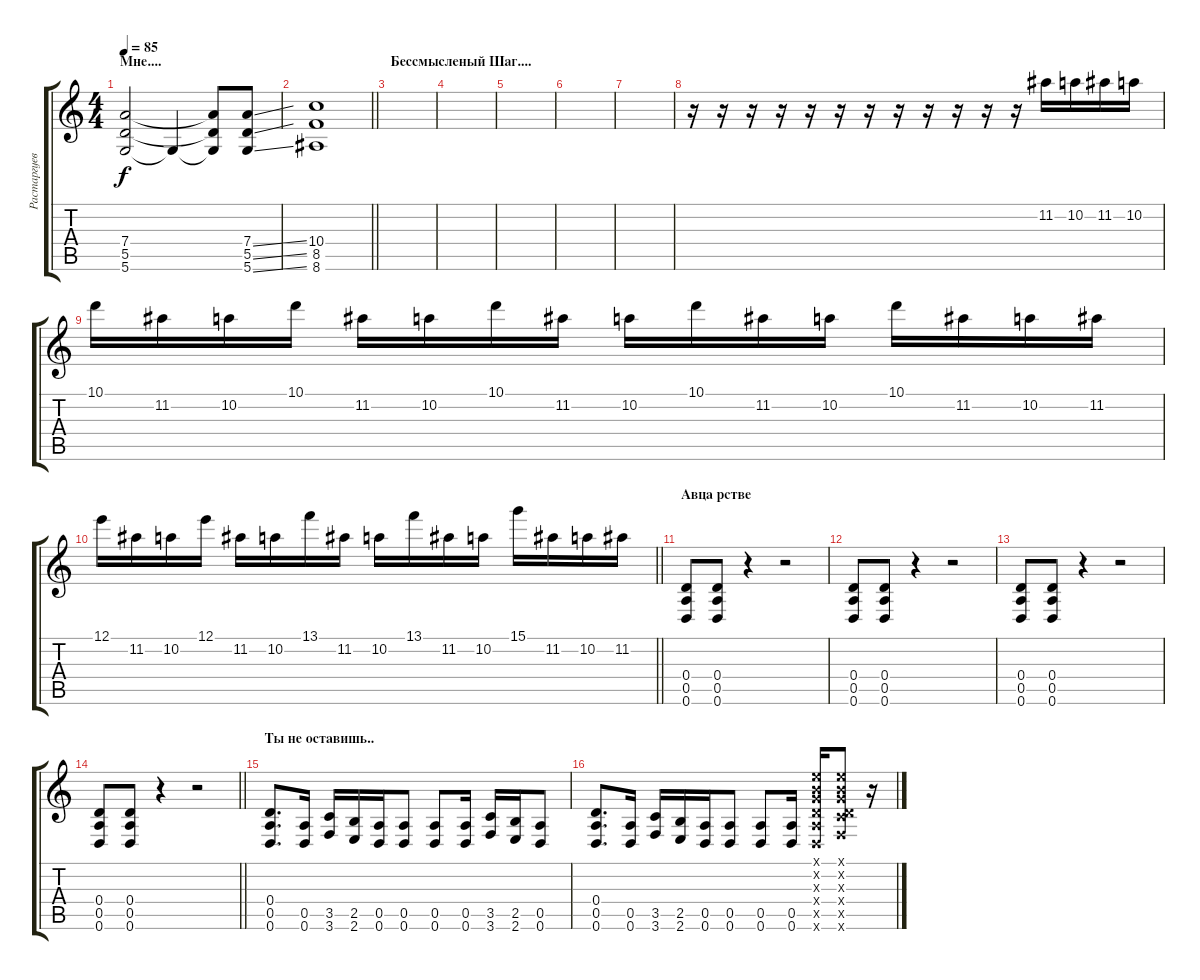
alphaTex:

\track ("Растаргуев" "Растаргуев") {instrument distortionguitar}
\staff {score tabs}
\tuning (E4 B3 G3 D3 A2 D2) {hide}
\ts (4 4)
\section ("" "Мне....")
\tempo 85
\clef g2
\ks c
(7.4 5.5 5.6).2{dy f} 5.6{t}.4 (7.4{t} 5.5{t} 5.6{t}).8 (7.4{ss} 5.5{ss} 5.6{ss}).8 |
\barLineRight lightlight
(10.4 8.5 8.6).1 |
\section ("" "Бессмысленый Шаг....")
|
|
|
|
|
r.16 r.16 r.16 r.16 r.16 r.16 r.16 r.16 r.16 r.16 r.16 r.16 11.2.16 10.2.16 11.2.16 10.2.16 |
10.1.16 11.2.16 10.2.16 10.1.16 11.2.16 10.2.16 10.1.16 11.2.16 10.2.16 10.1.16 11.2.16 10.2.16 10.1.16 11.2.16 10.2.16 11.2.16 |
\barLineRight lightlight
12.1.16 11.2.16 10.2.16 12.1.16 11.2.16 10.2.16 13.1.16 11.2.16 10.2.16 13.1.16 11.2.16 10.2.16 15.1.16 11.2.16 10.2.16 11.2.16 |
\section ("" "Авца рстве")
(0.4 0.5 0.6).8 (0.4 0.5 0.6).8 r.4 r.2 |
(0.4 0.5 0.6).8 (0.4 0.5 0.6).8 r.4 r.2 |
(0.4 0.5 0.6).8 (0.4 0.5 0.6).8 r.4 r.2 |
\barLineRight lightlight
(0.4 0.5 0.6).8 (0.4 0.5 0.6).8 r.4 r.2 |
\section ("" "Ты не оставишь..")
(0.4 0.5 0.6).8{d} (0.5 0.6).16 (3.5 3.6).16 (2.5 2.6).16 (0.5 0.6).16 (0.5 0.6).8 (0.5 0.6).8 (0.5 0.6).16 (3.5 3.6).16 (2.5 2.6).16 (0.5 0.6).8 |
(0.4 0.5 0.6).8{d} (0.5 0.6).16 (3.5 3.6).16 (2.5 2.6).16 (0.5 0.6).16 (0.5 0.6).8 (0.5 0.6).8 (0.5 0.6).16 (0.1{x} 0.2{x} 0.3{x} 0.4{x} 0.5{x} 0.6{x}).16 (0.1{x} 0.2{x} 0.3{x} 0.4{x} 3.5{x} 3.6{x}).8 r.16
